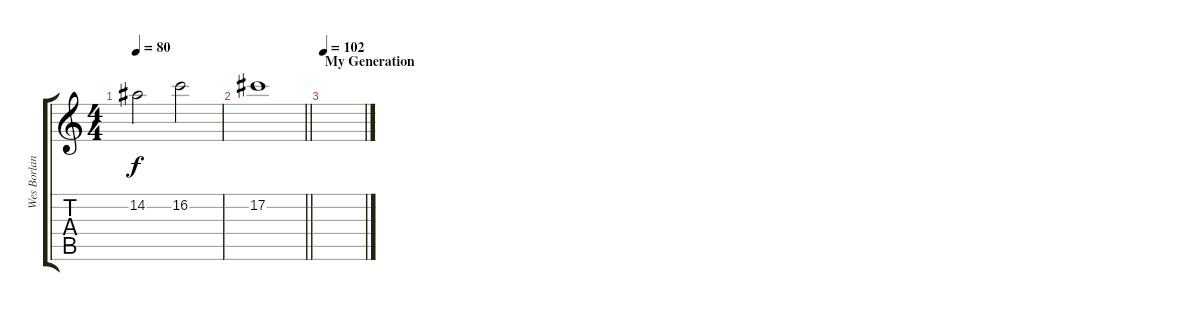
\track ("Wes Borland" "Wes Borlan") {instrument overdrivenguitar}
\staff {score tabs}
\tuning (Db4 Ab3 E3 B2 Gb2 Db2) {hide}
\ts (4 4)
\tempo 80
\clef g2
\ks c
14.2.2{dy f} 16.2.2 |
\barLineRight lightlight
17.2.1 |
\section ("" "My Generation")
\tempo 102
